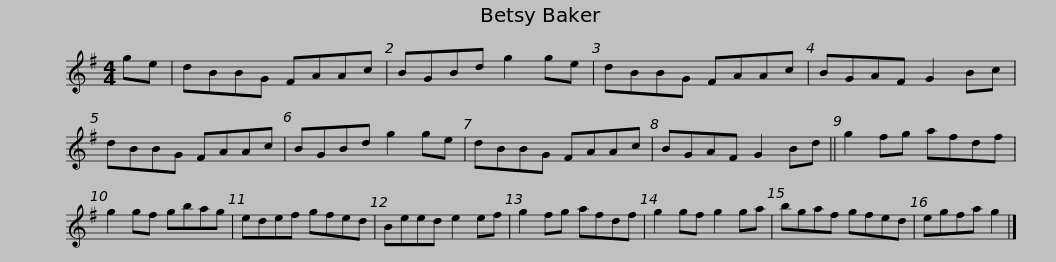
X:1
L:1/8
M:4/4
I:linebreak $
K:G
V:1 treble
V:1
 ge | dBBG FAAc | BGBd g2 ge | dBBG FAAc | BGAF G2 Bc | %5
 dBBG FAAc |$ BGBd g2 ge | dBBG FAAc | BGAF G2 Bd || g2 fg afdf | %10
 g2 gf gbag | edef gfed |$ Beed e2 ef | g2 fg afdf | g2 gf g2 ga | %15
 bgaf gfed | egfa g2 |] %17
